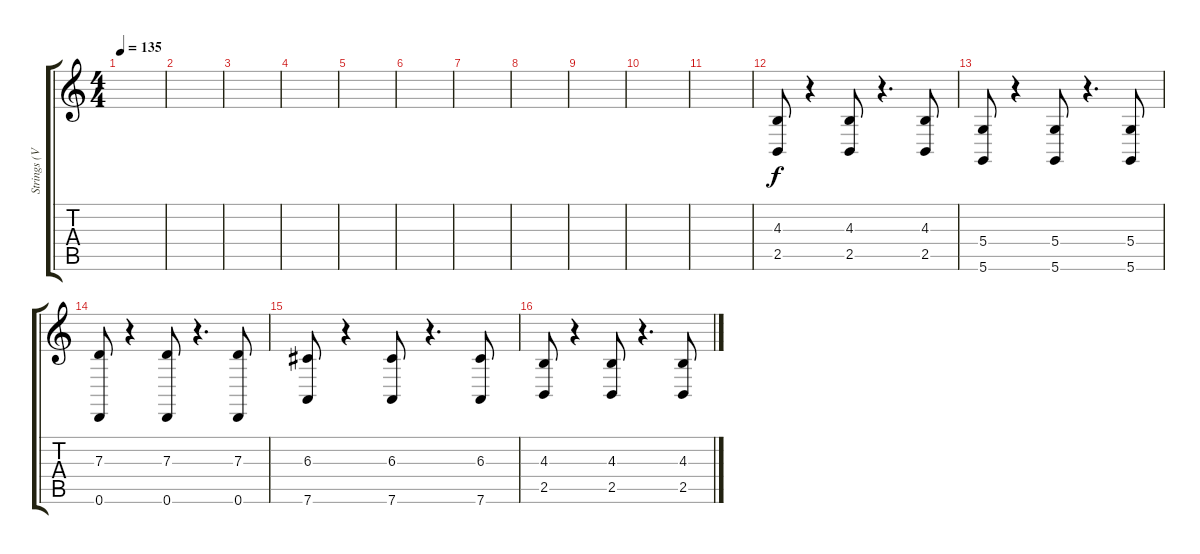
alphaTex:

\track ("Strings (Violin + Cello) I" "Strings (V") {instrument stringensemble1}
\staff {score tabs}
\tuning (E4 B3 G3 D3 A2 D2) {hide}
\ts (4 4)
\tempo 135
\clef g2
\ks c
|
|
|
|
|
|
|
|
|
|
|
(4.3 2.5).8 r.4 (4.3 2.5).8 r.4{d} (4.3 2.5).8 |
(5.4 5.6).8 r.4 (5.4 5.6).8 r.4{d} (5.4 5.6).8 |
(7.3 0.6).8 r.4 (7.3 0.6).8 r.4{d} (7.3 0.6).8 |
(6.3 7.6).8 r.4 (6.3 7.6).8 r.4{d} (6.3 7.6).8 |
(4.3 2.5).8 r.4 (4.3 2.5).8 r.4{d} (4.3 2.5).8
